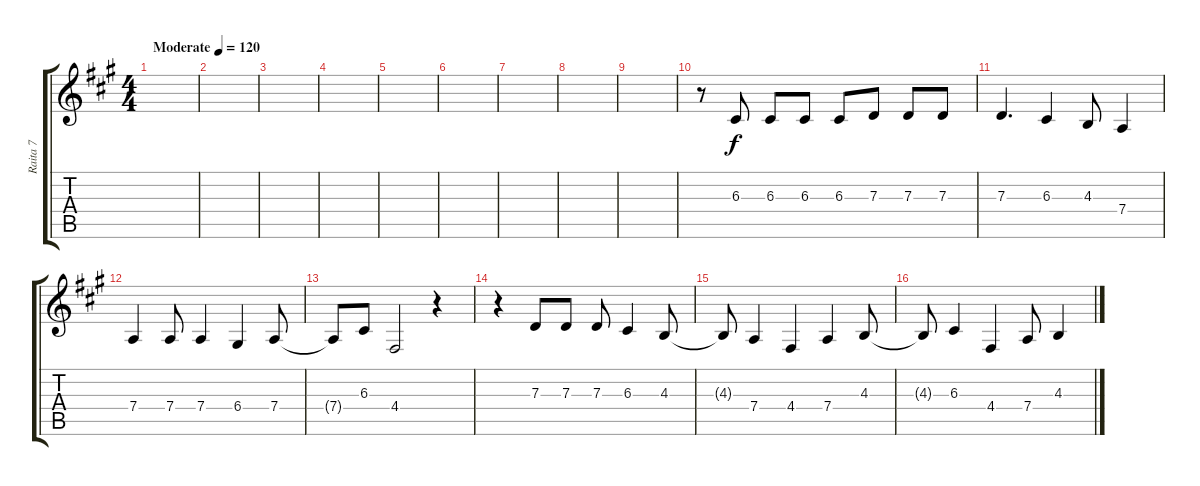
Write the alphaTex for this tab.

\track ("Raita 7" "Raita 7") {instrument lead1square}
\staff {score tabs}
\tuning (E4 B3 G3 D3 A2 E2) {hide}
\ts (4 4)
\tempo (120 "Moderate")
\clef g2
\ks f#minor
|
|
|
|
|
|
|
|
|
r.8 6.3.8 6.3.8 6.3.8 6.3.8 7.3.8 7.3.8 7.3.8 |
7.3.4{d} 6.3.4 4.3.8 7.4.4 |
7.4.4 7.4.8 7.4.4 6.4.4 7.4.8 |
7.4{t}.8 6.3.8 4.4.2 r.4 |
r.4 7.3.8 7.3.8 7.3.8 6.3.4 4.3.8 |
4.3{t}.8 7.4.4 4.4.4 7.4.4 4.3.8 |
4.3{t}.8 6.3.4 4.4.4 7.4.8 4.3.4
